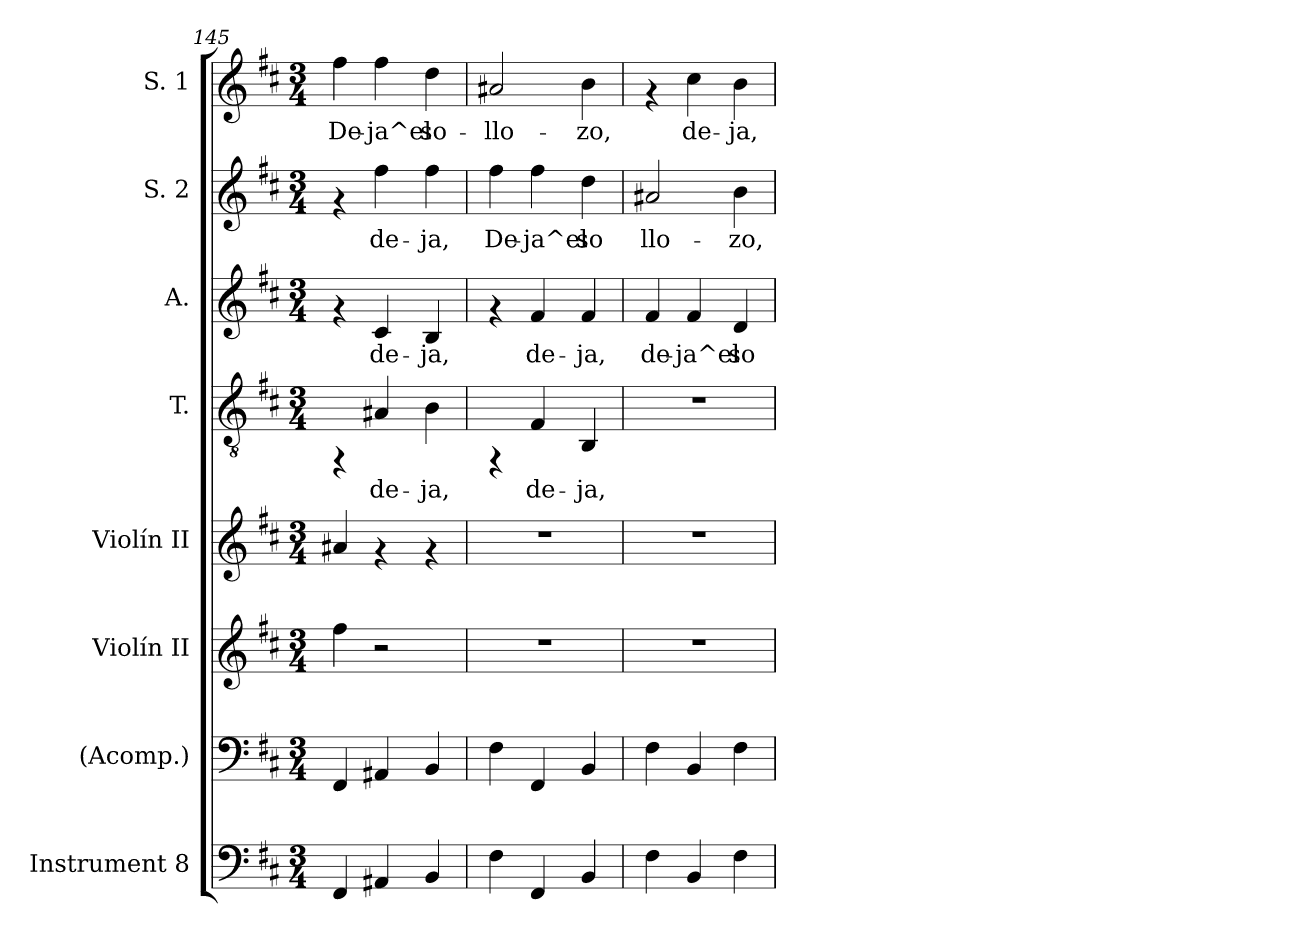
**kern	**kern	**kern	**kern	**kern	**text	**kern	**text	**kern	**text	**kern	**text
*part8	*part7	*part6	*part5	*part4	*part4	*part3	*part3	*part2	*part2	*part1	*part1
*staff8	*staff7	*staff6	*staff5	*staff4	*staff4	*staff3	*staff3	*staff2	*staff2	*staff1	*staff1
*I"Instrument 8	*I"(Acomp.)	*I"Violín II	*I"Violín II	*I"T.	*	*I"A.	*	*I"S. 2	*	*I"S. 1	*
*	*	*	*I'Violín I	*I'T.	*	*I'A.	*	*I'S. 2	*	*I'S. 1	*
!!LO:PB:g=z
*clefF4	*clefF4	*clefG2	*clefG2	*clefGv2	*	*clefG2	*	*clefG2	*	*clefG2	*
*k[f#c#]	*k[f#c#]	*k[f#c#]	*k[f#c#]	*k[f#c#]	*	*k[f#c#]	*	*k[f#c#]	*	*k[f#c#]	*
*D:	*D:	*D:	*D:	*D:	*	*D:	*	*D:	*	*D:	*
*M3/4	*M3/4	*M3/4	*M3/4	*M3/4	*	*M3/4	*	*M3/4	*	*M3/4	*
=145	=145	=145	=145	=145	=145	=145	=145	=145	=145	=145	=145
!	!	!	!	!	!	!	!	!	!	!	!LO:LY:b:cj
4FF#/	4FF#/	4ff#\	4a#X/	4rFF	.	4rf	.	4rf	.	4ff#\	De-
!	!	!	!	!	!LO:LY:b:cj	!	!LO:LY:b	!	!LO:LY:b:cj	!	!LO:LY:b:cj
4AA#X/	4AA#X/	2r	4rf	4A#X/	de-	4c#/	de-	4ff#\	de-	4ff#\	-ja^el
!	!	!	!	!	!LO:LY:b:cj	!	!LO:LY:b	!	!LO:LY:b:cj	!	!LO:LY:b:cj
4BB/	4BB/	.	4rf	4B\	-ja,	4B/	-ja,	4ff#\	-ja,	4dd\	so-
=146	=146	=146	=146	=146	=146	=146	=146	=146	=146	=146	=146
!	!	!	!	!	!	!	!	!	!LO:LY:b:cj	!	!LO:LY:b:cj
4F#\	4F#\	2.r	2.r	4rFF	.	4rf	.	4ff#\	De-	2a#X/	-llo-
!	!	!	!	!	!LO:LY:b:cj	!	!LO:LY:b	!	!LO:LY:b:cj	!	!
4FF#/	4FF#/	.	.	4F#/	de-	4f#/	de-	4ff#\	-ja^el	.	.
!	!	!	!	!	!LO:LY:b:cj	!	!LO:LY:b	!	!LO:LY:b:cj	!	!LO:LY:b:cj
4BB/	4BB/	.	.	4BB/	-ja,	4f#/	-ja,	4dd\	so	4b\	-zo,
=147	=147	=147	=147	=147	=147	=147	=147	=147	=147	=147	=147
!	!	!	!	!	!	!	!LO:LY:b	!	!LO:LY:b:cj	!	!
4F#\	4F#\	2.r	2.r	2.r	.	4f#/	de-	2a#X/	llo-	4rf	.
!	!	!	!	!	!	!	!LO:LY:b	!	!	!	!LO:LY:b:cj
4BB/	4BB/	.	.	.	.	4f#/	-ja^el	.	.	4cc#\	de-
!	!	!	!	!	!	!	!LO:LY:b	!	!LO:LY:b:cj	!	!LO:LY:b:cj
4F#\	4F#\	.	.	.	.	4d/	so-	4b\	-zo,	4b\	-ja,
=	=	=	=	=	=	=	=	=	=	=	=
*-	*-	*-	*-	*-	*-	*-	*-	*-	*-	*-	*-
